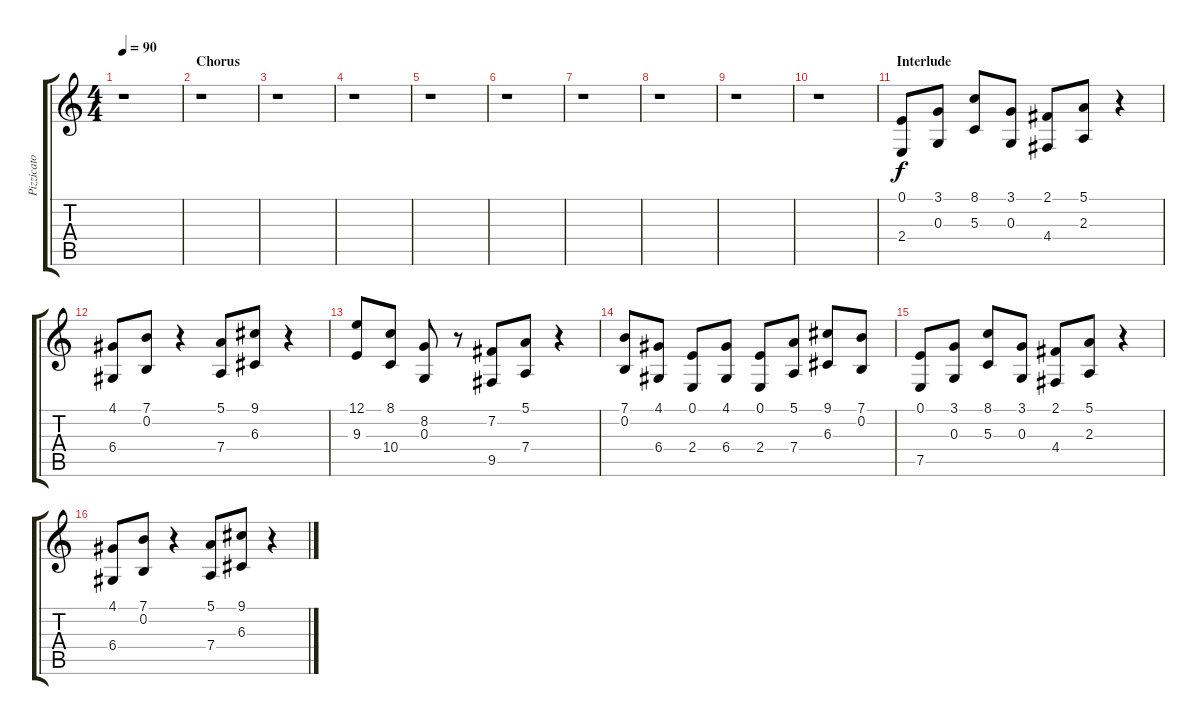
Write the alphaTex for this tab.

\track ("Pizzicato" "Pizzicato") {instrument kalimba}
\staff {score tabs}
\tuning (E4 B3 G3 D3 A2 E2) {hide}
\ts (4 4)
\tempo 90
\clef g2
\ks c
r.1{dy f} |
\section ("" "Chorus")
r.1 |
r.1 |
r.1 |
r.1 |
r.1 |
r.1 |
r.1 |
r.1 |
r.1 |
\section ("" "Interlude")
(0.1 2.4).8 (3.1 0.3).8 (8.1 5.3).8 (3.1 0.3).8 (2.1 4.4).8 (5.1 2.3).8 r.4 |
(4.1 6.4).8 (7.1 0.2).8 r.4 (5.1 7.4).8 (9.1 6.3).8 r.4 |
(12.1 9.3).8 (8.1 10.4).8 (8.2 0.3).8 r.8 (7.2 9.5).8 (5.1 7.4).8 r.4 |
(7.1 0.2).8 (4.1 6.4).8 (0.1 2.4).8 (4.1 6.4).8 (0.1 2.4).8 (5.1 7.4).8 (9.1 6.3).8 (7.1 0.2).8 |
(0.1 7.5).8 (3.1 0.3).8 (8.1 5.3).8 (3.1 0.3).8 (2.1 4.4).8 (5.1 2.3).8 r.4 |
(4.1 6.4).8 (7.1 0.2).8 r.4 (5.1 7.4).8 (9.1 6.3).8 r.4
